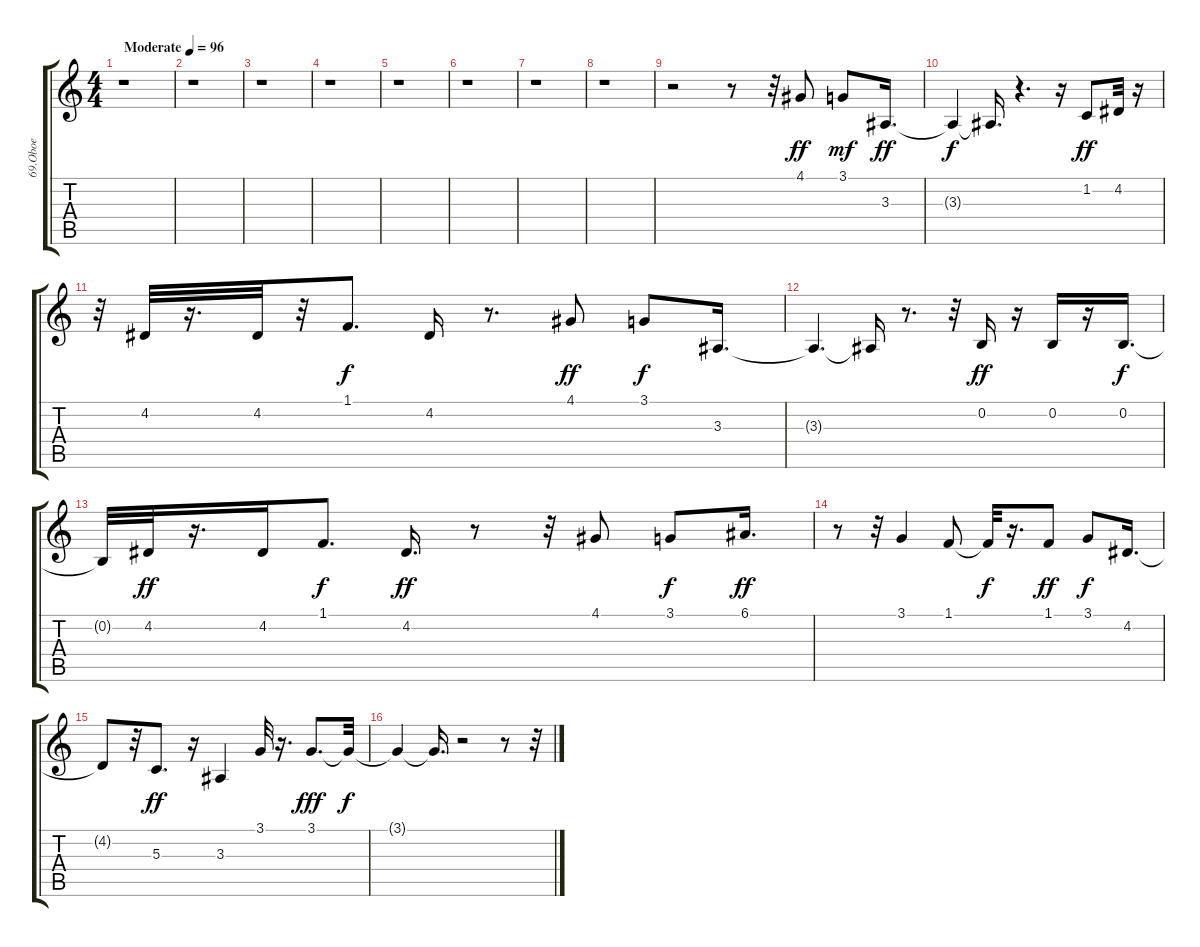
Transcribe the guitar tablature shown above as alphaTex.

\track ("69.Oboe" "69.Oboe") {instrument oboe}
\staff {score tabs}
\tuning (E4 B3 G3 D3 A2 E2) {hide}
\ts (4 4)
\tempo (96 "Moderate")
\clef g2
\ks c
r.1{dy ff instrument oboe} |
r.1 |
r.1 |
r.1 |
r.1 |
r.1 |
r.1 |
r.1 |
r.2 r.8 r.32 4.1.8 3.1.8{dy mf} 3.3.16{d dy ff} |
3.3{t}.4{dy f} 3.3{t}.16{d} r.4{d} r.16 1.2.8{dy ff} 4.2.32 r.16 |
r.32 4.2.32 r.16{d} 4.2.32 r.32 1.1.8{d dy f} 4.2.16 r.8{d} 4.1.8{dy ff} 3.1.8{dy f} 3.3.16{d} |
3.3{t}.4{d} 3.3{t}.16 r.8{d} r.32 0.2.16{dy ff} r.16 0.2.16 r.16 0.2.16{d dy f} |
0.2{t}.32 4.2.32{dy ff} r.16{d} 4.2.16 1.1.8{d dy f} 4.2.16{d dy ff} r.8 r.32 4.1.8 3.1.8{dy f} 6.1.16{d dy ff} |
r.8 r.32 3.1.4 1.1.8 1.1{t}.32{dy f} r.16{d} 1.1.8{dy ff} 3.1.8{dy f} 4.2.16{d} |
4.2{t}.8 r.32 5.3.8{d dy ff} r.16 3.3.4 3.1.32 r.16{d} 3.1.8{d dy fff} 3.1{t}.32{dy f} |
3.1{t}.4 3.1{t}.16{d} r.2 r.8 r.32
